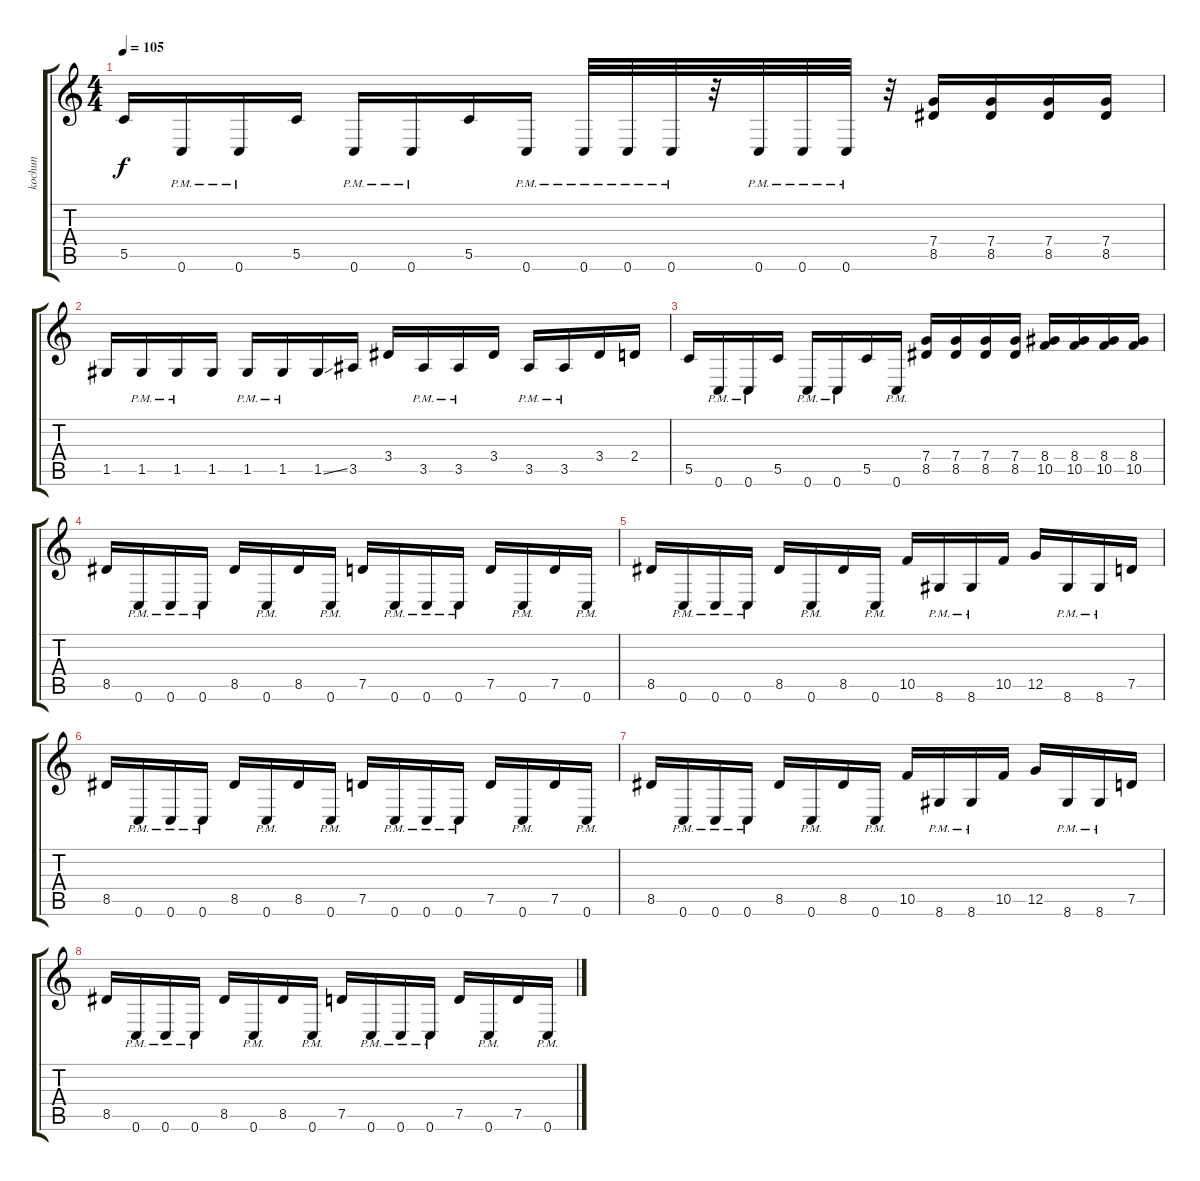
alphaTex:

\track ("kochun" "kochun") {instrument overdrivenguitar}
\staff {score tabs}
\tuning (D4 A3 F3 C3 G2 C2) {hide}
\ts (4 4)
\tempo 105
\clef g2
\ks c
5.5.16{dy f} 0.6{pm}.16 0.6{pm}.16 5.5.16 0.6{pm}.16 0.6{pm}.16 5.5.16 0.6{pm}.16 0.6{pm}.32 0.6{pm}.32 0.6{pm}.32 r.32 0.6{pm}.32 0.6{pm}.32 0.6{pm}.32 r.32 (7.4 8.5).16 (7.4 8.5).16 (7.4 8.5).16 (7.4 8.5).16 |
1.5.16 1.5{pm}.16 1.5{pm}.16 1.5.16 1.5{pm}.16 1.5{pm}.16 1.5{ss}.16 3.5.16 3.4.16 3.5{pm}.16 3.5{pm}.16 3.4.16 3.5{pm}.16 3.5{pm}.16 3.4.16 2.4.16 |
5.5.16 0.6{pm}.16 0.6{pm}.16 5.5.16 0.6{pm}.16 0.6{pm}.16 5.5.16 0.6{pm}.16 (7.4 8.5).16 (7.4 8.5).16 (7.4 8.5).16 (7.4 8.5).16 (8.4 10.5).16 (8.4 10.5).16 (8.4 10.5).16 (8.4 10.5).16 |
8.5.16 0.6{pm}.16 0.6{pm}.16 0.6{pm}.16 8.5.16 0.6{pm}.16 8.5.16 0.6{pm}.16 7.5.16 0.6{pm}.16 0.6{pm}.16 0.6{pm}.16 7.5.16 0.6{pm}.16 7.5.16 0.6{pm}.16 |
8.5.16 0.6{pm}.16 0.6{pm}.16 0.6{pm}.16 8.5.16 0.6{pm}.16 8.5.16 0.6{pm}.16 10.5.16 8.6{pm}.16 8.6{pm}.16 10.5.16 12.5.16 8.6{pm}.16 8.6{pm}.16 7.5.16 |
8.5.16 0.6{pm}.16 0.6{pm}.16 0.6{pm}.16 8.5.16 0.6{pm}.16 8.5.16 0.6{pm}.16 7.5.16 0.6{pm}.16 0.6{pm}.16 0.6{pm}.16 7.5.16 0.6{pm}.16 7.5.16 0.6{pm}.16 |
8.5.16 0.6{pm}.16 0.6{pm}.16 0.6{pm}.16 8.5.16 0.6{pm}.16 8.5.16 0.6{pm}.16 10.5.16 8.6{pm}.16 8.6{pm}.16 10.5.16 12.5.16 8.6{pm}.16 8.6{pm}.16 7.5.16 |
8.5.16 0.6{pm}.16 0.6{pm}.16 0.6{pm}.16 8.5.16 0.6{pm}.16 8.5.16 0.6{pm}.16 7.5.16 0.6{pm}.16 0.6{pm}.16 0.6{pm}.16 7.5.16 0.6{pm}.16 7.5.16 0.6{pm}.16
